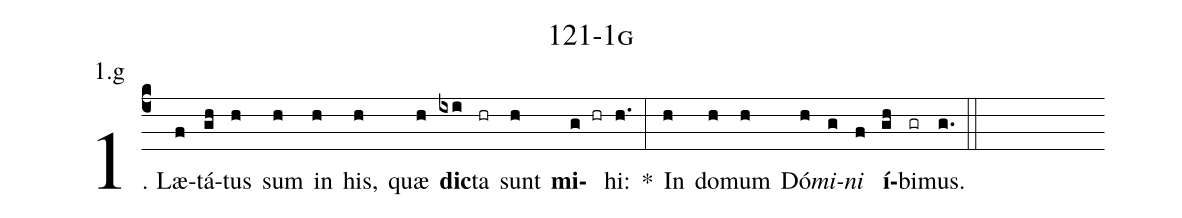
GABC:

name: 121-1g;
annotation: 1.g;
%%
(c4)1. Læ(f)tá(gh)tus(h) sum(h) in(h) his,(h) quæ(h) <b>dic</b>(ixi)ta(hr) sunt(h) <b>mi</b>(g hr)hi:(h.) *(:) In(h) do(h)mum(h) Dó(h)<i>mi</i>(g)<i>ni</i>(f) <b>í</b>(gh)bi(gr)mus.(g.) (::)
